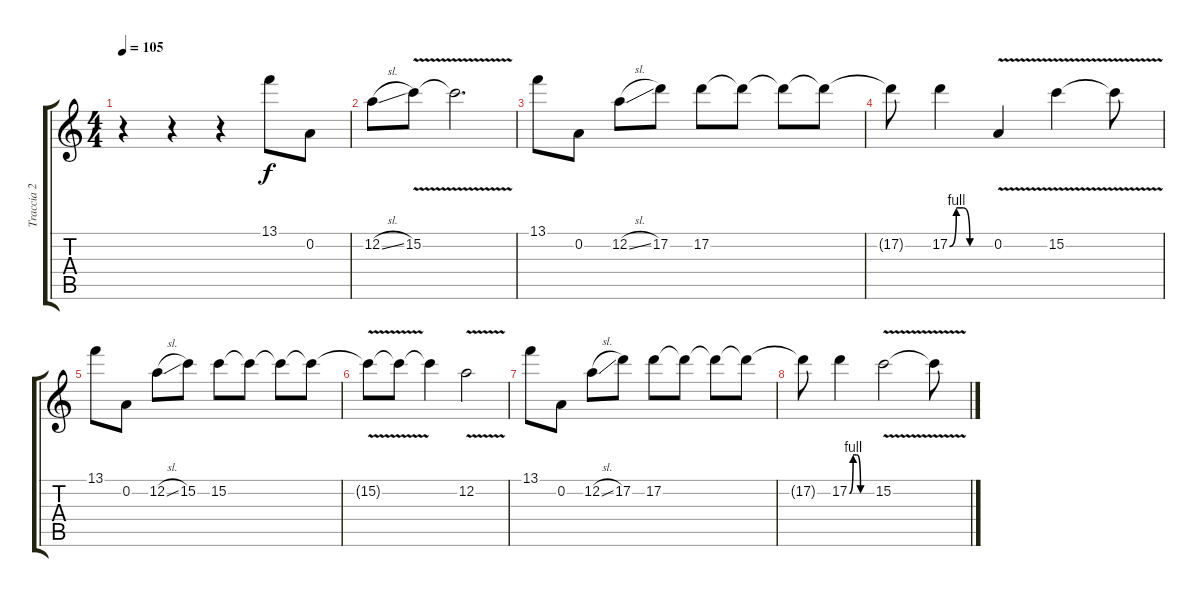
\track ("Traccia 2" "Traccia 2") {instrument distortionguitar}
\staff {score tabs}
\tuning (E4 A3 G3 D3 A2 D2) {hide}
\ts (4 4)
\tempo 105
\clef g2
\ks c
r.4{dy f} r.4 r.4 13.1.8 0.2.8 |
12.2{sl}.8 15.2{v}.8 15.2{t}.2{d} |
13.1.8 0.2.8 12.2{sl}.8 17.2.8 17.2.8 17.2{t}.8 17.2{t}.8 17.2{t}.8 |
17.2{t}.8 17.2{be (custom 0 0 10 4 20 4 30 0 60 0)}.4 0.2{v}.4 15.2{v}.4 15.2{t}.8 |
13.1.8 0.2.8 12.2{sl}.8 15.2.8 15.2.8 15.2{t}.8 15.2{t}.8 15.2{t}.8 |
15.2{v t}.8 15.2{t}.8 15.2{t}.4 12.2{v}.2 |
13.1.8 0.2.8 12.2{sl}.8 17.2.8 17.2.8 17.2{t}.8 17.2{t}.8 17.2{t}.8 |
17.2{t}.8 17.2{be (custom 0 0 10 4 20 4 30 0 60 0)}.4 15.2{v}.2 15.2{t}.8
